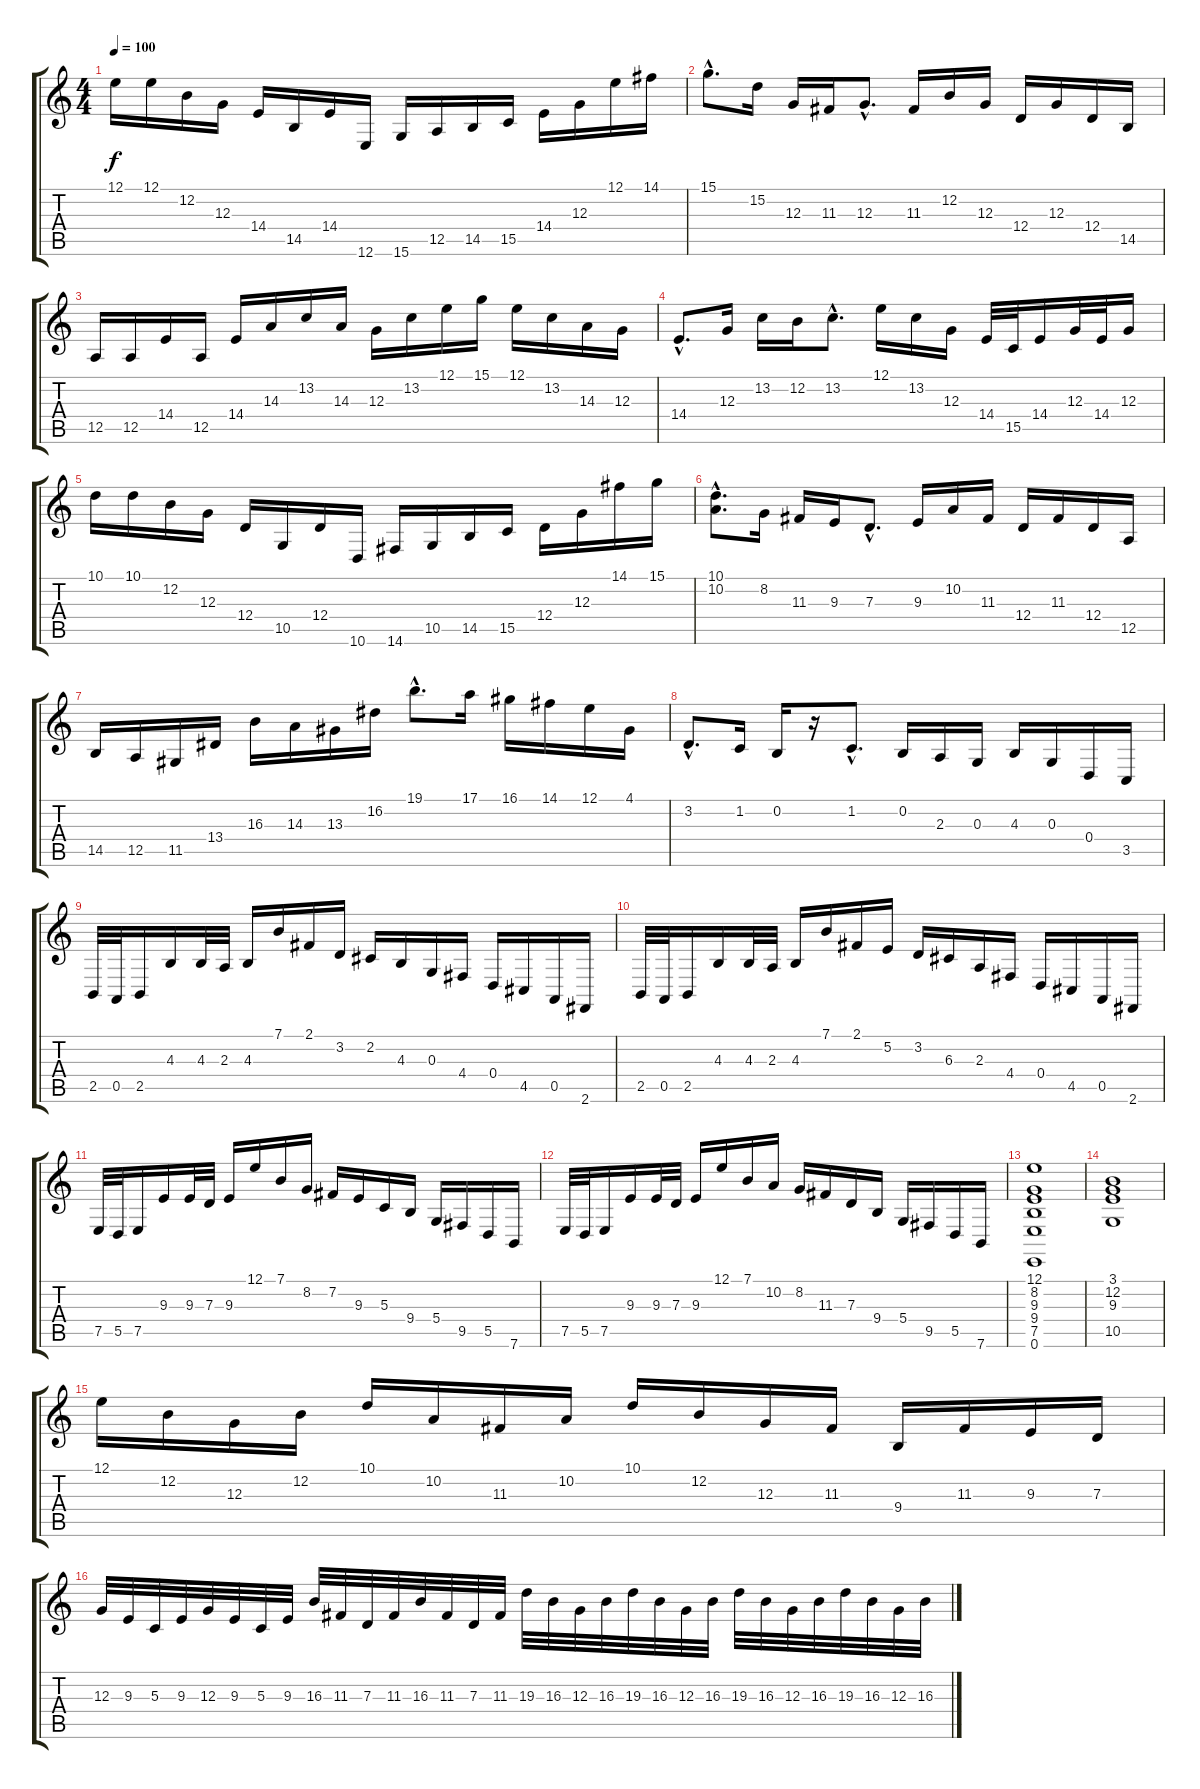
\track "" {instrument lead2sawtooth}
\staff {score tabs}
\tuning (E4 B3 G3 D3 A2 E2) {hide}
\ts (4 4)
\tempo 100
\clef g2
\ks c
12.1.16{dy f instrument lead2sawtooth} 12.1.16 12.2.16 12.3.16 14.4.16 14.5.16 14.4.16 12.6.16 15.6.16 12.5.16 14.5.16 15.5.16 14.4.16 12.3.16 12.1.16 14.1.16 |
15.1{hac}.8{d} 15.2.16 12.3.16 11.3.16 12.3{hac}.8{d} 11.3.16 12.2.16 12.3.16 12.4.16 12.3.16 12.4.16 14.5.16 |
12.5.16 12.5.16 14.4.16 12.5.16 14.4.16 14.3.16 13.2.16 14.3.16 12.3.16 13.2.16 12.1.16 15.1.16 12.1.16 13.2.16 14.3.16 12.3.16 |
14.4{hac}.8{d} 12.3.16 13.2.16 12.2.16 13.2{hac}.8{d} 12.1.16 13.2.16 12.3.16 14.4.32 15.5.32 14.4.16 12.3.32 14.4.32 12.3.16 |
10.1.16 10.1.16 12.2.16 12.3.16 12.4.16 10.5.16 12.4.16 10.6.16 14.6.16 10.5.16 14.5.16 15.5.16 12.4.16 12.3.16 14.1.16 15.1.16 |
(10.1{hac} 10.2{hac}).8{d} 8.2.16 11.3.16 9.3.16 7.3{hac}.8{d} 9.3.16 10.2.16 11.3.16 12.4.16 11.3.16 12.4.16 12.5.16 |
14.5.16 12.5.16 11.5.16 13.4.16 16.3.16 14.3.16 13.3.16 16.2.16 19.1{hac}.8{d} 17.1.16 16.1.16 14.1.16 12.1.16 4.1.16 |
3.2{hac}.8{d} 1.2.16 0.2.16 r.16 1.2{hac}.8{d} 0.2.16 2.3.16 0.3.16 4.3.16 0.3.16 0.4.16 3.5.16 |
2.5.32 0.5.32 2.5.16 4.3.16 4.3.32 2.3.32 4.3.16 7.1.16 2.1.16 3.2.16 2.2.16 4.3.16 0.3.16 4.4.16 0.4.16 4.5.16 0.5.16 2.6.16 |
2.5.32 0.5.32 2.5.16 4.3.16 4.3.32 2.3.32 4.3.16 7.1.16 2.1.16 5.2.16 3.2.16 6.3.16 2.3.16 4.4.16 0.4.16 4.5.16 0.5.16 2.6.16 |
7.5.32 5.5.32 7.5.16 9.3.16 9.3.32 7.3.32 9.3.16 12.1.16 7.1.16 8.2.16 7.2.16 9.3.16 5.3.16 9.4.16 5.4.16 9.5.16 5.5.16 7.6.16 |
7.5.32 5.5.32 7.5.16 9.3.16 9.3.32 7.3.32 9.3.16 12.1.16 7.1.16 10.2.16 8.2.16 11.3.16 7.3.16 9.4.16 5.4.16 9.5.16 5.5.16 7.6.16 |
(12.1 8.2 9.3 9.4 7.5 0.6).1 |
(3.1 12.2 9.3 10.5).1 |
12.1.16 12.2.16 12.3.16 12.2.16 10.1.16 10.2.16 11.3.16 10.2.16 10.1.16 12.2.16 12.3.16 11.3.16 9.4.16 11.3.16 9.3.16 7.3.16 |
12.3.32 9.3.32 5.3.32 9.3.32 12.3.32 9.3.32 5.3.32 9.3.32 16.3.32 11.3.32 7.3.32 11.3.32 16.3.32 11.3.32 7.3.32 11.3.32 19.3.32 16.3.32 12.3.32 16.3.32 19.3.32 16.3.32 12.3.32 16.3.32 19.3.32 16.3.32 12.3.32 16.3.32 19.3.32 16.3.32 12.3.32 16.3.32
